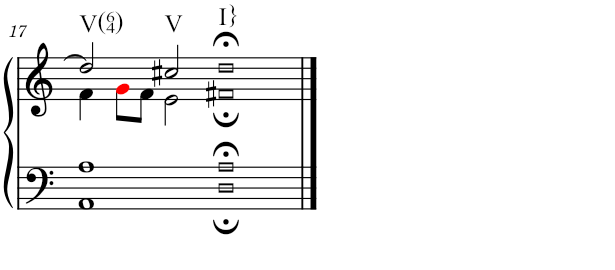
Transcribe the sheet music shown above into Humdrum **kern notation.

**kern	**kern
*part1	*part1
*staff2	*staff1
*I"Organ	*
*I'Org.	*
!!LO:PB:g=z
*clefF4	*clefG2
*k[]	*k[]
*M4/2	*M4/2
=17	=17
*^	*^
!	!	!LO:TX:b:t=V(64)	!
1A	1AA	2dd/]	4f\
.	.	.	8gi\L
.	.	.	8f\J
!	!	!LO:TX:b:t=V	!
.	.	2cc#X/	2e\
!	!	!LO:TX:b:t=I}	!
1A;<	1D;	1dd;<	1f#X;
*v	*v	*	*
*	*v	*v
==	==
*-	*-
